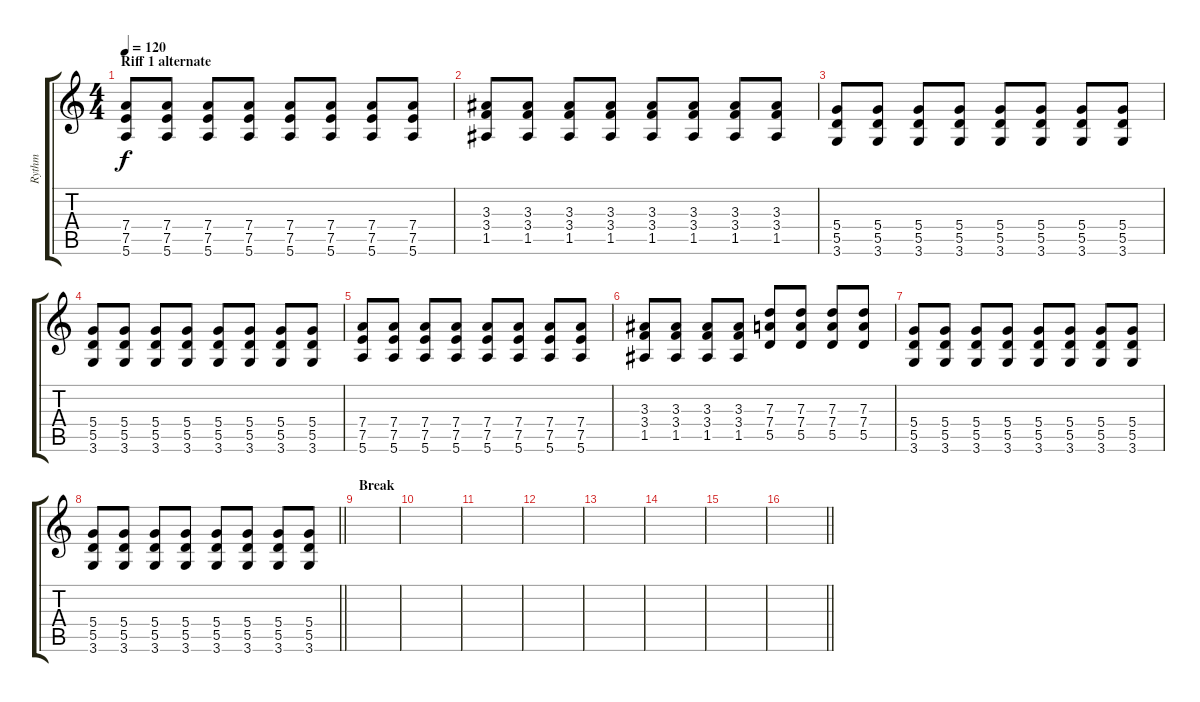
\track ("Rythm" "Rythm") {instrument distortionguitar}
\staff {score tabs}
\tuning (E4 B3 G3 D3 A2 E2) {hide}
\ts (4 4)
\section ("" "Riff 1 alternate")
\tempo 120
\clef g2
\ks c
(7.4 7.5 5.6).8{dy f} (7.4 7.5 5.6).8 (7.4 7.5 5.6).8 (7.4 7.5 5.6).8 (7.4 7.5 5.6).8 (7.4 7.5 5.6).8 (7.4 7.5 5.6).8 (7.4 7.5 5.6).8 |
(3.3 3.4 1.5).8 (3.3 3.4 1.5).8 (3.3 3.4 1.5).8 (3.3 3.4 1.5).8 (3.3 3.4 1.5).8 (3.3 3.4 1.5).8 (3.3 3.4 1.5).8 (3.3 3.4 1.5).8 |
(5.4 5.5 3.6).8 (5.4 5.5 3.6).8 (5.4 5.5 3.6).8 (5.4 5.5 3.6).8 (5.4 5.5 3.6).8 (5.4 5.5 3.6).8 (5.4 5.5 3.6).8 (5.4 5.5 3.6).8 |
(5.4 5.5 3.6).8 (5.4 5.5 3.6).8 (5.4 5.5 3.6).8 (5.4 5.5 3.6).8 (5.4 5.5 3.6).8 (5.4 5.5 3.6).8 (5.4 5.5 3.6).8 (5.4 5.5 3.6).8 |
(7.4 7.5 5.6).8 (7.4 7.5 5.6).8 (7.4 7.5 5.6).8 (7.4 7.5 5.6).8 (7.4 7.5 5.6).8 (7.4 7.5 5.6).8 (7.4 7.5 5.6).8 (7.4 7.5 5.6).8 |
(3.3 3.4 1.5).8 (3.3 3.4 1.5).8 (3.3 3.4 1.5).8 (3.3 3.4 1.5).8 (7.3 7.4 5.5).8 (7.3 7.4 5.5).8 (7.3 7.4 5.5).8 (7.3 7.4 5.5).8 |
(5.4 5.5 3.6).8 (5.4 5.5 3.6).8 (5.4 5.5 3.6).8 (5.4 5.5 3.6).8 (5.4 5.5 3.6).8 (5.4 5.5 3.6).8 (5.4 5.5 3.6).8 (5.4 5.5 3.6).8 |
\barLineRight lightlight
(5.4 5.5 3.6).8 (5.4 5.5 3.6).8 (5.4 5.5 3.6).8 (5.4 5.5 3.6).8 (5.4 5.5 3.6).8 (5.4 5.5 3.6).8 (5.4 5.5 3.6).8 (5.4 5.5 3.6).8 |
\section ("" "Break")
|
|
|
|
|
|
|
\barLineRight lightlight
